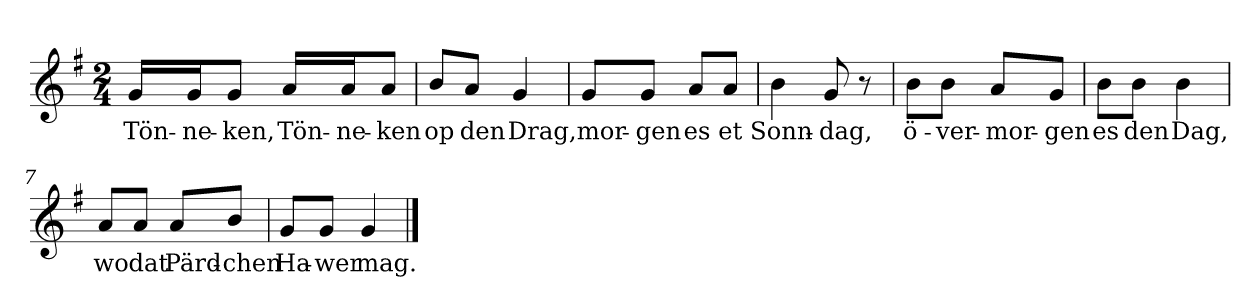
**kern	**text
*part1	*part1
*staff1	*staff1
*clefG2	*
*k[f#]	*
*G:	*
*M2/4	*
=1	=1
16g/LL	Tön-
16g/J	-ne-
8g/J	-ken,
16a/LL	Tön-
16a/J	-ne-
8a/J	-ken
=2	=2
8b/L	op
8a/J	den
4g	Drag,
=3	=3
8g/L	mor-
8g/J	-gen
8a/L	es
8a/J	et
=4	=4
4b	Sonn-
8g	-dag,
8r	.
=5	=5
8b\L	ö-
8b\J	-ver-
8a/L	-mor-
8g/J	-gen
=6	=6
8b\L	es
8b\J	den
4b	Dag,
=7	=7
8a/L	wo
8a/J	dat
8a/L	Pärd-
8b/J	-chen
=8	=8
8g/L	Ha-
8g/J	-wer
4g	mag.
==	==
*-	*-
